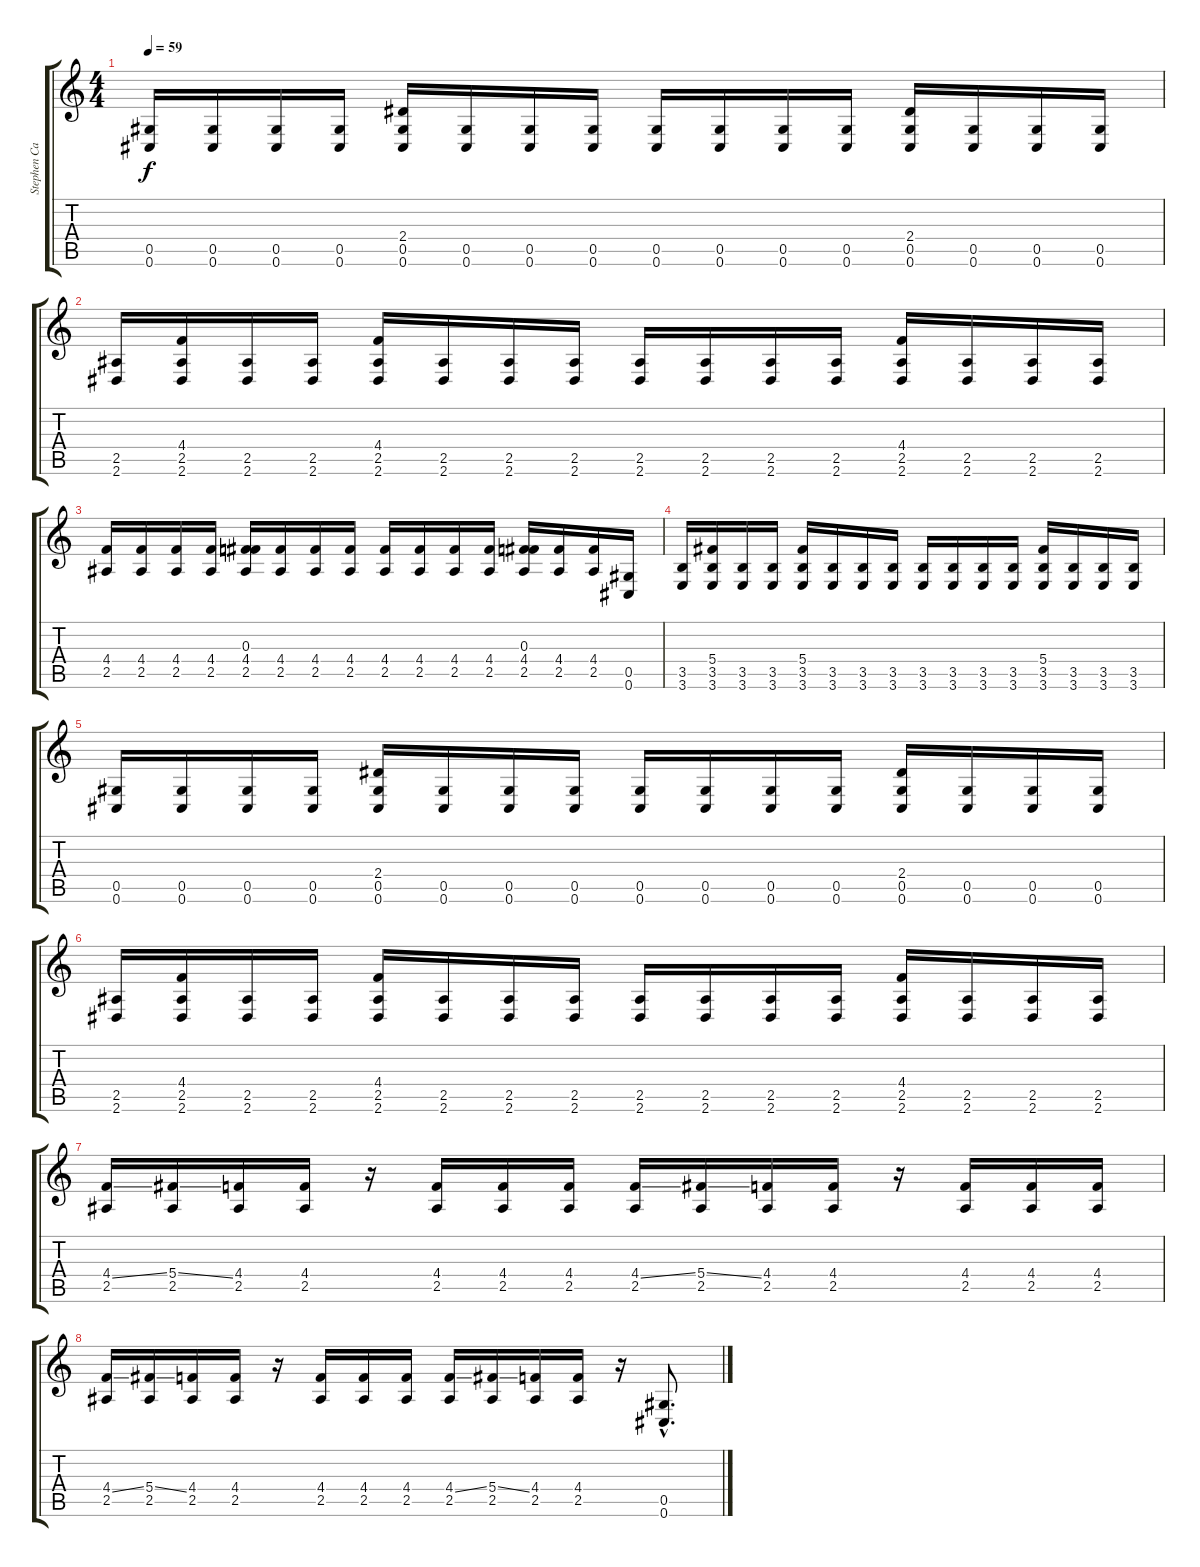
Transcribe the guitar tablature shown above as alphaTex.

\track ("Stephen Carpenter guitars" "Stephen Ca") {instrument distortionguitar}
\staff {score tabs}
\tuning (Eb4 Bb3 Gb3 Db3 Ab2 Db2) {hide}
\ts (4 4)
\tempo 59
\clef g2
\ks c
(0.5 0.6).16{dy f} (0.5 0.6).16 (0.5 0.6).16 (0.5 0.6).16 (2.4 0.5 0.6).16 (0.5 0.6).16 (0.5 0.6).16 (0.5 0.6).16 (0.5 0.6).16 (0.5 0.6).16 (0.5 0.6).16 (0.5 0.6).16 (2.4 0.5 0.6).16 (0.5 0.6).16 (0.5 0.6).16 (0.5 0.6).16 |
(2.5 2.6).16 (4.4 2.5 2.6).16 (2.5 2.6).16 (2.5 2.6).16 (4.4 2.5 2.6).16 (2.5 2.6).16 (2.5 2.6).16 (2.5 2.6).16 (2.5 2.6).16 (2.5 2.6).16 (2.5 2.6).16 (2.5 2.6).16 (4.4 2.5 2.6).16 (2.5 2.6).16 (2.5 2.6).16 (2.5 2.6).16 |
(4.4 2.5).16{instrument distortionguitar} (4.4 2.5).16 (4.4 2.5).16 (4.4 2.5).16 (0.3 4.4 2.5).16 (4.4 2.5).16 (4.4 2.5).16 (4.4 2.5).16 (4.4 2.5).16 (4.4 2.5).16 (4.4 2.5).16 (4.4 2.5).16 (0.3 4.4 2.5).16 (4.4 2.5).16 (4.4 2.5).16 (0.5 0.6).16 |
(3.5 3.6).16 (5.4 3.5 3.6).16 (3.5 3.6).16 (3.5 3.6).16 (5.4 3.5 3.6).16 (3.5 3.6).16 (3.5 3.6).16 (3.5 3.6).16 (3.5 3.6).16 (3.5 3.6).16 (3.5 3.6).16 (3.5 3.6).16 (5.4 3.5 3.6).16 (3.5 3.6).16 (3.5 3.6).16 (3.5 3.6).16 |
(0.5 0.6).16 (0.5 0.6).16 (0.5 0.6).16 (0.5 0.6).16 (2.4 0.5 0.6).16 (0.5 0.6).16 (0.5 0.6).16 (0.5 0.6).16 (0.5 0.6).16 (0.5 0.6).16 (0.5 0.6).16 (0.5 0.6).16 (2.4 0.5 0.6).16 (0.5 0.6).16 (0.5 0.6).16 (0.5 0.6).16 |
(2.5 2.6).16 (4.4 2.5 2.6).16 (2.5 2.6).16 (2.5 2.6).16 (4.4 2.5 2.6).16 (2.5 2.6).16 (2.5 2.6).16 (2.5 2.6).16 (2.5 2.6).16 (2.5 2.6).16 (2.5 2.6).16 (2.5 2.6).16 (4.4 2.5 2.6).16 (2.5 2.6).16 (2.5 2.6).16 (2.5 2.6).16 |
(4.4{ss} 2.5).16{instrument distortionguitar} (5.4{ss} 2.5).16 (4.4 2.5).16 (4.4 2.5).16 r.16 (4.4 2.5).16 (4.4 2.5).16 (4.4 2.5).16 (4.4{ss} 2.5).16 (5.4{ss} 2.5).16 (4.4 2.5).16 (4.4 2.5).16 r.16 (4.4 2.5).16 (4.4 2.5).16 (4.4 2.5).16 |
(4.4{ss} 2.5).16 (5.4{ss} 2.5).16 (4.4 2.5).16 (4.4 2.5).16 r.16 (4.4 2.5).16 (4.4 2.5).16 (4.4 2.5).16 (4.4{ss} 2.5).16 (5.4{ss} 2.5).16 (4.4 2.5).16 (4.4 2.5).16 r.16 (0.5{hac} 0.6{hac}).8{d}
